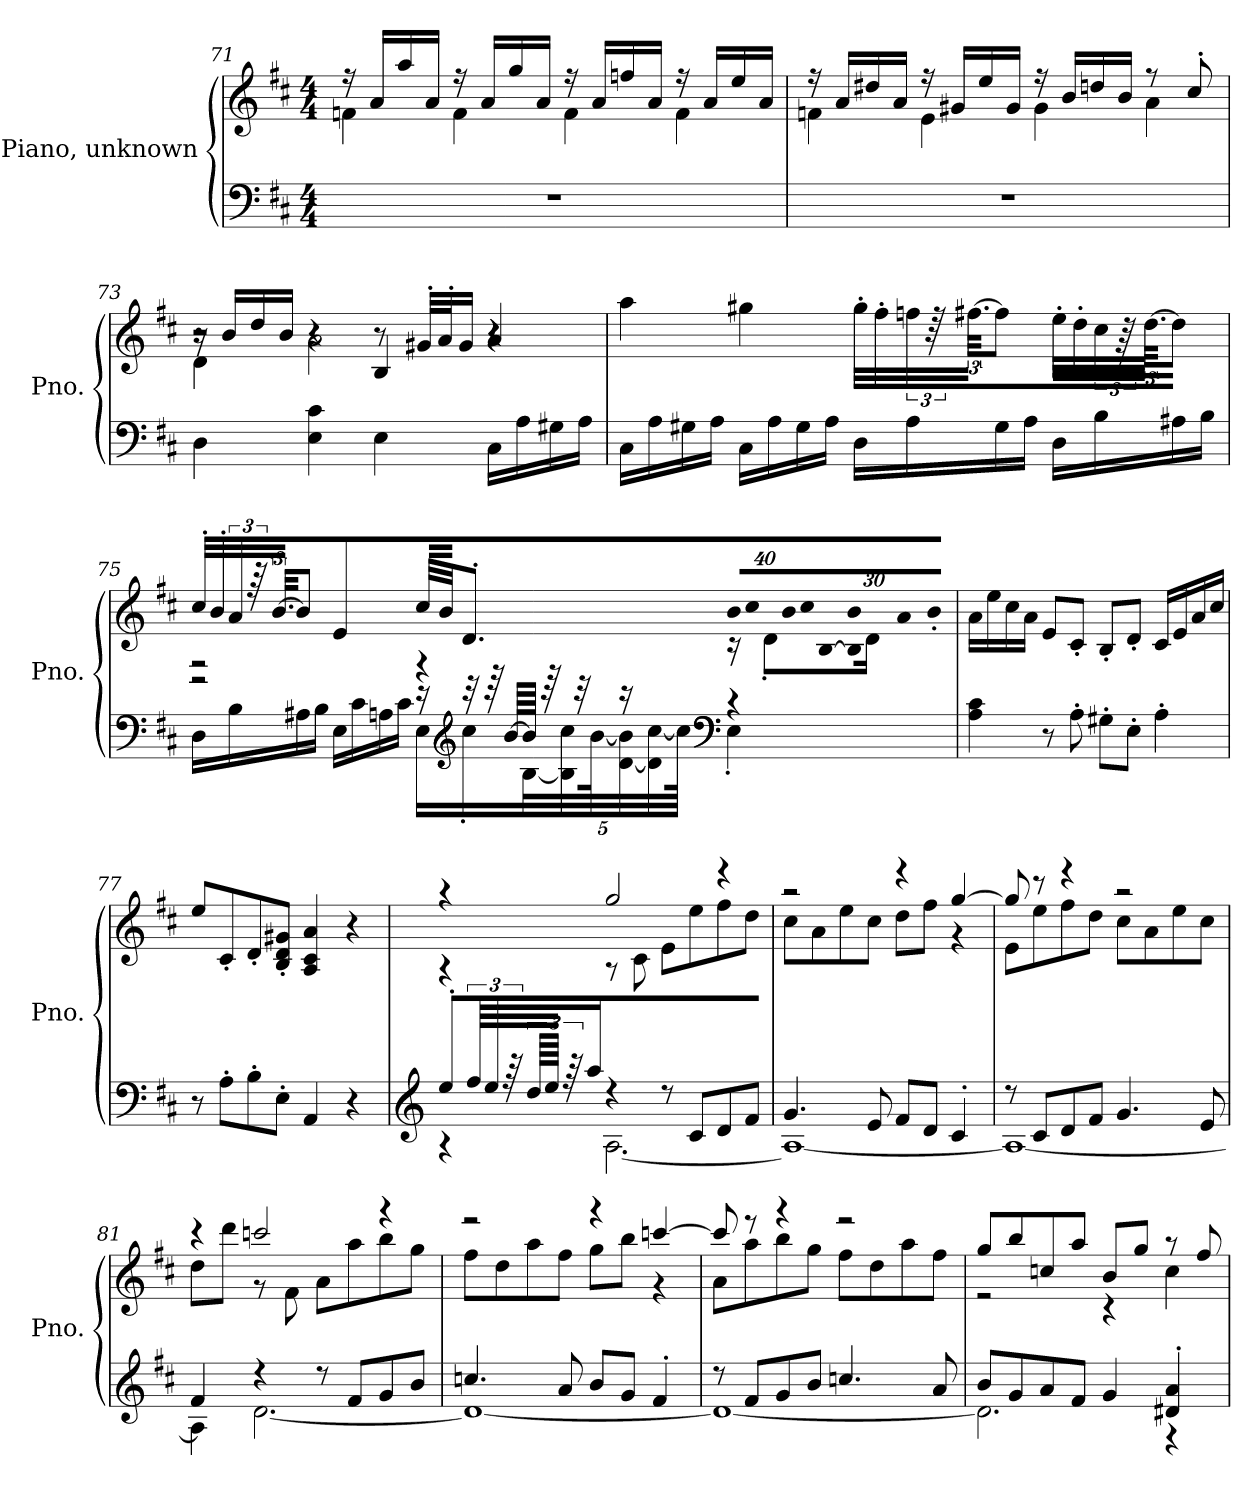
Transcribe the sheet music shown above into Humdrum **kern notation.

**kern	**kern
*part1	*part1
*staff2	*staff1
*I"Piano, unknown	*
*I'Pno.	*
*clefF4	*clefG2
*k[f#c#]	*k[f#c#]
*M4/4	*M4/4
=71	=71
*	*^
1r	16r	4fn\
.	16a/LL	.
.	16aa/	.
.	16a/JJ	.
.	16r	4f\
.	16a/LL	.
.	16gg/	.
.	16a/JJ	.
.	16r	4f\
.	16a/LL	.
.	16ffn/	.
.	16a/JJ	.
.	16r	4f\
.	16a/LL	.
.	16ee/	.
.	16a/JJ	.
!!LO:LB:g=z	!!
=72	=72	=72
1r	16r	4fn\
.	16a/LL	.
.	16dd#X/	.
.	16a/JJ	.
.	16r	4e\
.	16g#X/LL	.
.	16ee/	.
.	16g#/JJ	.
.	16r	4g#\
.	16b/LL	.
.	16ddn/	.
.	16b/JJ	.
.	8r	4a\
.	8cc#'/	.
=73	=73	=73
*	*	*^
4D\	16r	4d\	2r
.	16b/LL	.	.
.	16dd/	.	.
.	16b/JJ	.	.
4E\ 4c#\	4r	2a\	.
4E\	8r	.	4B/
.	32g#X'/LLL	.	.
.	32a'/J	.	.
.	16g#/JJ	.	.
16C#\LL	4a/	4r	4r
16A\	.	.	.
16G#X\	.	.	.
16A\JJ	.	.	.
*	*v	*v	*v
!!LO:PB:g=z
=74	=74
16C#\LL	4aa\
16A\	.
16G#X\	.
16A\JJ	.
16C#\LL	4gg#X\
16A\	.
16G#\	.
16A\JJ	.
16D\LL	32gg#'\LLL
.	32ff#'\
16A\	48ffn\JJJ
.	96r
.	[48.ff#X\KKL
16G#\	8ff#\J]
16A\JJ	.
16D\LL	32ee'\LLL
.	32dd'\
16B\	48cc#\JJJ
.	96r
.	[48.dd\KKL
16A#X\	8dd\J]
16B\JJ	.
!!LO:LB:g=z
=75	=75
*^	*^
2r	16D\LL	32cc#'/LLL	2r
.	.	32b'/	.
.	16B\	48a/JJJ	.
.	.	96r	.
.	.	[48.b/KKL	.
.	16A#X\	8b/J]	.
.	16B\JJ	.	.
.	16E\LL	4e/	.
.	16c#\	.	.
.	16An\	.	.
.	16c#\JJ	.	.
16r	16E\LL	32cc#/LLL	4r
.	.	32b/JJ	.
*clefG2	*	*	*
32r	16cc#'\	8.d'/J	.
64r	.	.	.
[64b/LLLL	.	.	.
*	*Xbrackettup	*	*
64b/JJJJ]	[40B\L	.	.
64r	.	.	.
.	40B\] 40cc#\	.	.
32r	.	.	.
.	[80b\K	.	.
16r	[40d\ 40b\]	.	.
.	40d\] [40cc#\	.	.
.	80cc#\JJJk]	.	.
*clefF4	*	*	*
*	*	*Xbrackettup	*
!	!	!LO:N:vis=32	!
4r	4E'\	640%23b/LLL	16r
!	!	!LO:N:vis=32	!
.	.	640%23cc#/	.
.	.	.	8d'\L
!	!	!LO:N:vis=32	!
.	.	640%23b/	.
!	!	!LO:N:vis=64	!
.	.	960%17cc#/L	.
!	!	!LO:N:vis=64	!
.	.	[960%17B/J	.
!	!	!LO:N:vis=32	!
.	.	640%23B/] 640%23b/	.
!	!	!LO:N:vis=32	!
.	.	640%23a/	.
.	.	.	16d\Jk
!	!	!LO:N:vis=32	!
.	.	640%23b'/JJJ	.
960ryy	960ryy	.	960ryy
*v	*v	*	*
*	*v	*v
!!LO:LB:g=z
=76	=76
4A\ 4c#\	16a\LL
.	16ee\
.	16cc#\
.	16a\JJ
8r	8e/L
8A'\	8c#'/J
8G#X'\L	8B'/L
8E'\J	8d'/J
4A'\	16c#/LL
.	16e/
.	16a/
.	16cc#/JJ
=77	=77
8r	8ee/L
8A'\L	8c#'/
8B'\	8d'/
8E'\J	8B/' 8d/' 8g#X/'J
4AA/	4A/ 4c#/ 4a/
4r	4r
=78	=78
*clefG2	*
*^	*^
8ee'/L	4r	4r	4r
*brackettup	*	*	*
96ff#/LLL	.	.	.
96ee/JJJJ	.	.	.
96r	.	.	.
96dd/LLLL	.	.	.
96ee/JJJJ	.	.	.
96r	.	.	.
16aa/	.	.	.
4r	[2.A\	2gg/	8r
.	.	.	8c#\
8r	.	.	8e\L
8c#/L	.	.	8ee\
8d/	.	4r	8ff#\
8f#/J	.	.	8dd\J
=79	=79	=79	=79
4.g/	1A_	2r	8cc#\L
.	.	.	8a\
.	.	.	8ee\
8e/	.	.	8cc#\J
8f#/L	.	4r	8dd\L
8d/J	.	.	8ff#\J
4c#'/	.	[4gg/	4r
!!LO:LB:g=z	!!
=80	=80	=80	=80
8r	1A_	8gg/]	8e\L
8c#/L	.	8r	8ee\
8d/	.	4r	8ff#\
8f#/J	.	.	8dd\J
4.g/	.	2r	8cc#\L
.	.	.	8a\
.	.	.	8ee\
8e/	.	.	8cc#\J
=81	=81	=81	=81
4f#/	4A\]	4r	8dd\L
.	.	.	8ddd\J
4r	[2.d\	2cccn/	8r
.	.	.	8f#\
8r	.	.	8a\L
8f#/L	.	.	8aa\
8g/	.	4r	8bb\
8b/J	.	.	8gg\J
=82	=82	=82	=82
4.ccn/	1d_	2r	8ff#\L
.	.	.	8dd\
.	.	.	8aa\
8a/	.	.	8ff#\J
8b/L	.	4r	8gg\L
8g/J	.	.	8bb\J
4f#'/	.	[4cccn/	4r
=83	=83	=83	=83
8r	1d_	8ccc/]	8a\L
8f#/L	.	8r	8aa\
8g/	.	4r	8bb\
8b/J	.	.	8gg\J
4.ccn/	.	2r	8ff#\L
.	.	.	8dd\
.	.	.	8aa\
8a/	.	.	8ff#\J
!!LO:LB:g=z	!!
=84	=84	=84	=84
8b/L	2.d\]	8gg/L	2r
8g/	.	8bb/	.
8a/	.	8ccn/	.
8f#/J	.	8aa/J	.
4g/	.	8b/L	4r
.	.	8gg/J	.
4d#X/' 4a/'	4r	8r	4cc\
.	.	8ff#/	.
*v	*v	*	*
*	*v	*v
=	=
*-	*-
